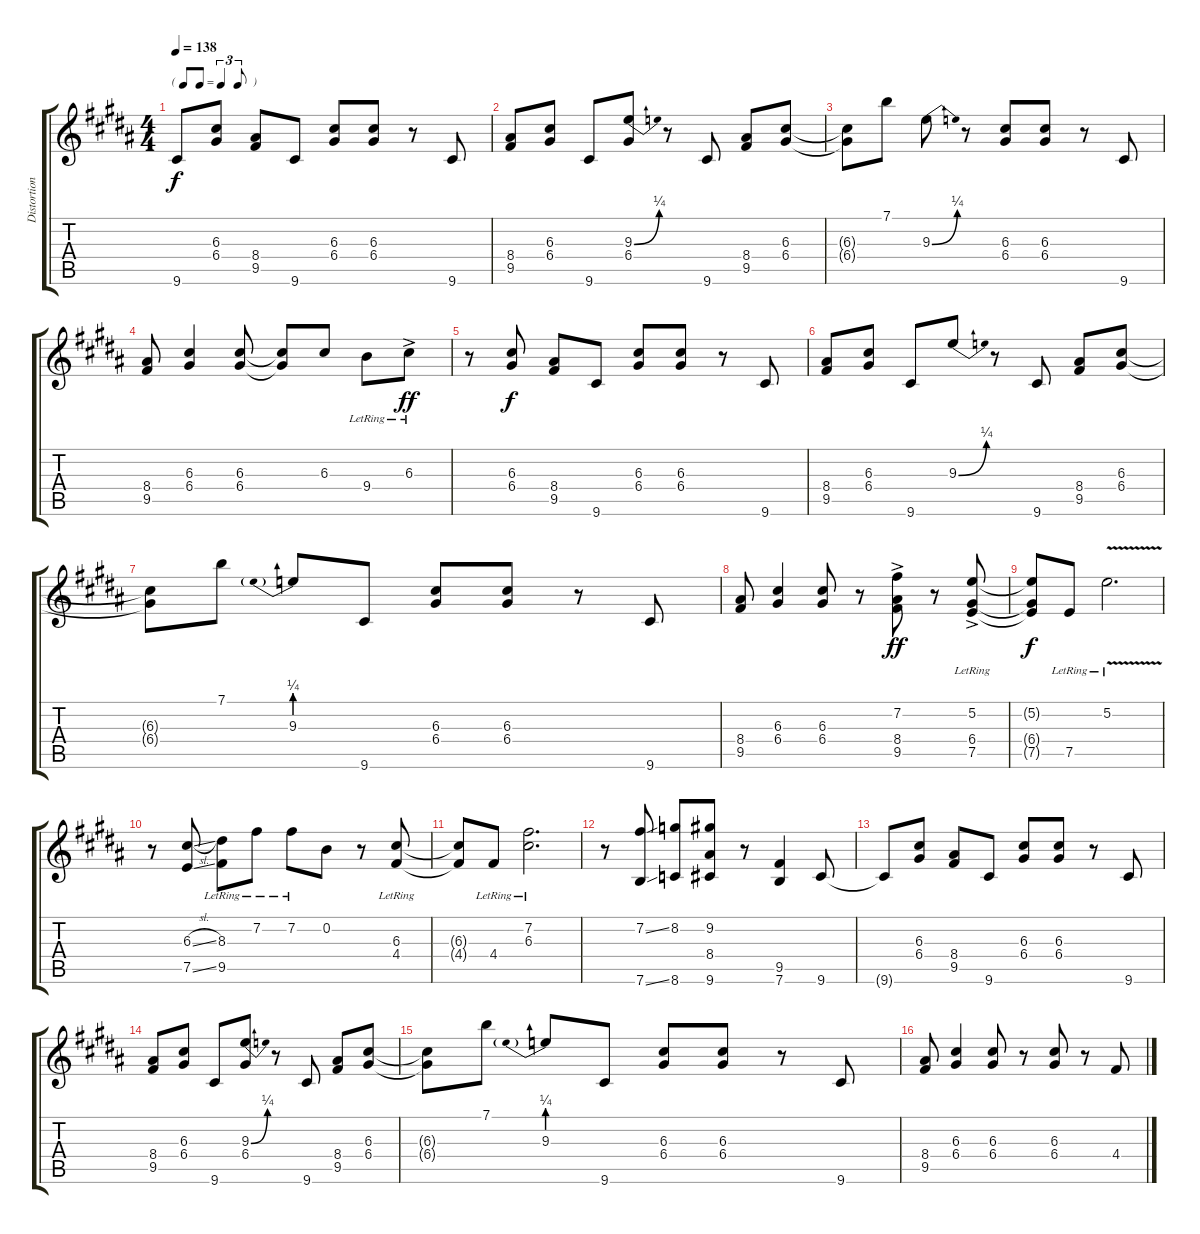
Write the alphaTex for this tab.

\track ("Distortion" "Distortion") {instrument overdrivenguitar}
\staff {score tabs}
\tuning (E4 B3 G3 D3 A2 E2) {hide}
\ts (4 4)
\tf triplet8th
\tempo 138
\clef g2
\ks b
9.6.8{dy f instrument overdrivenguitar} (6.3 6.4).8 (8.4 9.5).8 9.6.8 (6.3 6.4).8 (6.3 6.4).8 r.8 9.6.8 |
\ks g#minor
(8.4 9.5).8 (6.3 6.4).8 9.6.8 (9.3{be (bend 0 0 60 1)} 6.4).8 r.8 9.6.8 (8.4 9.5).8 (6.3 6.4).8 |
(6.3{t} 6.4{t}).8 7.1.8 9.3{be (bend 0 0 60 1)}.8 r.8 (6.3 6.4).8 (6.3 6.4).8 r.8 9.6.8 |
(8.4 9.5).8 (6.3 6.4).4 (6.3 6.4).8 (6.3{t} 6.4{t}).8 6.3.8 9.4{lr}.8 6.3{ac lr}.8{dy ff} |
\ks b
r.8 (6.3 6.4).8{dy f} (8.4 9.5).8 9.6.8 (6.3 6.4).8 (6.3 6.4).8 r.8 9.6.8 |
\ks g#minor
(8.4 9.5).8 (6.3 6.4).8 9.6.8 9.3{be (bend 0 0 60 1)}.8 r.8 9.6.8 (8.4 9.5).8 (6.3 6.4).8 |
(6.3{t} 6.4{t}).8 7.1.8 9.3{be (prebend 0 1 60 1)}.8 9.6.8 (6.3 6.4).8 (6.3 6.4).8 r.8 9.6.8 |
(8.4 9.5).8 (6.3 6.4).4 (6.3 6.4).8 r.8 (7.2{ac} 8.4{ac} 9.5{ac}).8{dy ff} r.8 (5.2{ac lr} 6.4{ac lr} 7.5{ac lr}).8 |
\ks b
(5.2{t} 6.4{t} 7.5{t}).8{dy f} 7.5{lr}.8 5.2{v lr}.2{d} |
\ks g#minor
r.8 (6.3{sl} 7.5{ss}).8 (8.3{lr} 9.5{lr}).8 7.2{lr}.8 7.2{lr}.8 0.2.8 r.8 (6.3{lr} 4.4{lr}).8 |
(6.3{t} 4.4{t}).8 4.4{lr}.8 (7.2{lr} 6.3{lr}).2{d} |
r.8 (7.2{ss} 7.6{ss}).8 (8.2 8.6).8 (9.2 8.4 9.6).8 r.8 (9.5 7.6).4 9.6.8 |
\ks b
9.6{t}.8 (6.3 6.4).8 (8.4 9.5).8 9.6.8 (6.3 6.4).8 (6.3 6.4).8 r.8 9.6.8 |
\ks g#minor
(8.4 9.5).8 (6.3 6.4).8 9.6.8 (9.3{be (bend 0 0 60 1)} 6.4).8 r.8 9.6.8 (8.4 9.5).8 (6.3 6.4).8 |
(6.3{t} 6.4{t}).8 7.1.8 9.3{be (prebend 0 1 60 1)}.8 9.6.8 (6.3 6.4).8 (6.3 6.4).8 r.8 9.6.8 |
(8.4 9.5).8 (6.3 6.4).4 (6.3 6.4).8 r.8 (6.3 6.4).8 r.8 4.4.8
